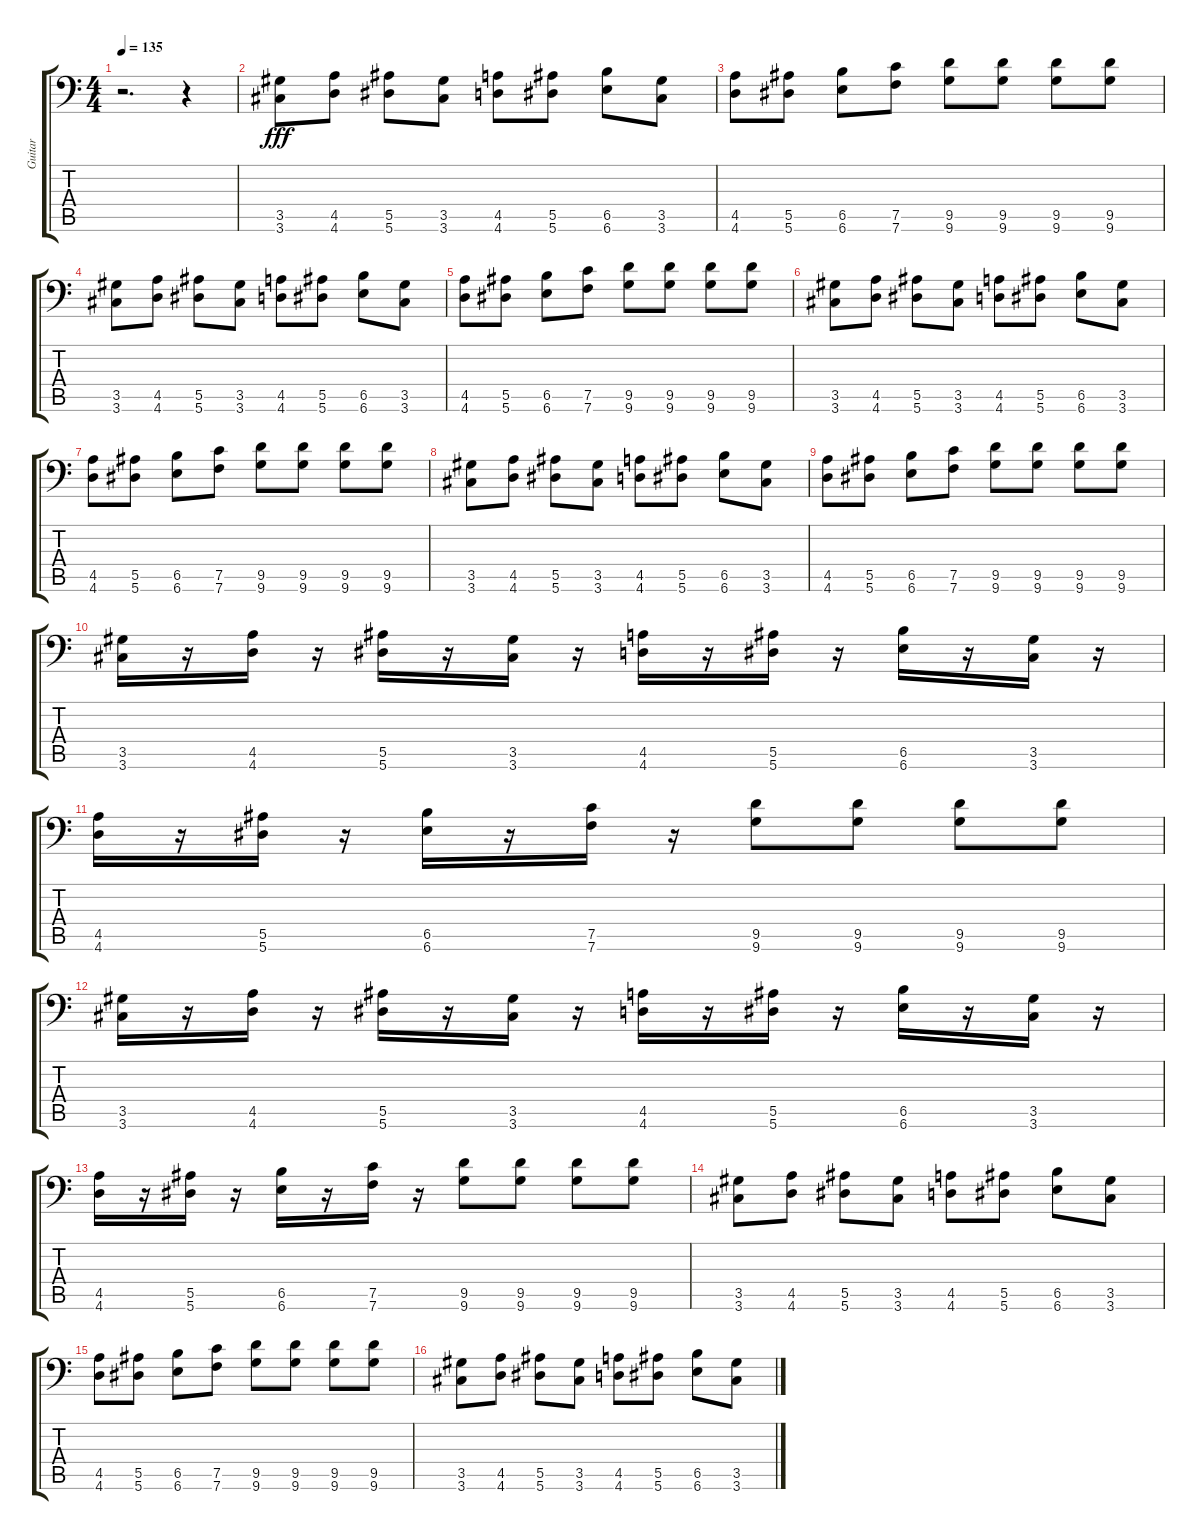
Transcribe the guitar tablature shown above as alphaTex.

\track ("Guitar" "Guitar") {instrument distortionguitar}
\staff {score tabs}
\tuning (C4 G3 Eb3 Bb2 F2 Bb1) {hide}
\ts (4 4)
\tempo 135
\clef f4
\ks c
r.2{d dy fff instrument distortionguitar} r.4 |
(3.5 3.6).8{instrument distortionguitar} (4.5 4.6).8 (5.5 5.6).8 (3.5 3.6).8 (4.5 4.6).8 (5.5 5.6).8 (6.5 6.6).8 (3.5 3.6).8 |
(4.5 4.6).8 (5.5 5.6).8 (6.5 6.6).8 (7.5 7.6).8 (9.5 9.6).8 (9.5 9.6).8 (9.5 9.6).8 (9.5 9.6).8 |
(3.5 3.6).8 (4.5 4.6).8 (5.5 5.6).8 (3.5 3.6).8 (4.5 4.6).8 (5.5 5.6).8 (6.5 6.6).8 (3.5 3.6).8 |
(4.5 4.6).8 (5.5 5.6).8 (6.5 6.6).8 (7.5 7.6).8 (9.5 9.6).8 (9.5 9.6).8 (9.5 9.6).8 (9.5 9.6).8 |
(3.5 3.6).8 (4.5 4.6).8 (5.5 5.6).8 (3.5 3.6).8 (4.5 4.6).8 (5.5 5.6).8 (6.5 6.6).8 (3.5 3.6).8 |
(4.5 4.6).8 (5.5 5.6).8 (6.5 6.6).8 (7.5 7.6).8 (9.5 9.6).8 (9.5 9.6).8 (9.5 9.6).8 (9.5 9.6).8 |
(3.5 3.6).8 (4.5 4.6).8 (5.5 5.6).8 (3.5 3.6).8 (4.5 4.6).8 (5.5 5.6).8 (6.5 6.6).8 (3.5 3.6).8 |
(4.5 4.6).8 (5.5 5.6).8 (6.5 6.6).8 (7.5 7.6).8 (9.5 9.6).8 (9.5 9.6).8 (9.5 9.6).8 (9.5 9.6).8 |
(3.5 3.6).16 r.16 (4.5 4.6).16 r.16 (5.5 5.6).16 r.16 (3.5 3.6).16 r.16 (4.5 4.6).16 r.16 (5.5 5.6).16 r.16 (6.5 6.6).16 r.16 (3.5 3.6).16 r.16 |
(4.5 4.6).16 r.16 (5.5 5.6).16 r.16 (6.5 6.6).16 r.16 (7.5 7.6).16 r.16 (9.5 9.6).8 (9.5 9.6).8 (9.5 9.6).8 (9.5 9.6).8 |
(3.5 3.6).16 r.16 (4.5 4.6).16 r.16 (5.5 5.6).16 r.16 (3.5 3.6).16 r.16 (4.5 4.6).16 r.16 (5.5 5.6).16 r.16 (6.5 6.6).16 r.16 (3.5 3.6).16 r.16 |
(4.5 4.6).16 r.16 (5.5 5.6).16 r.16 (6.5 6.6).16 r.16 (7.5 7.6).16 r.16 (9.5 9.6).8 (9.5 9.6).8 (9.5 9.6).8 (9.5 9.6).8 |
(3.5 3.6).8 (4.5 4.6).8 (5.5 5.6).8 (3.5 3.6).8 (4.5 4.6).8 (5.5 5.6).8 (6.5 6.6).8 (3.5 3.6).8 |
(4.5 4.6).8 (5.5 5.6).8 (6.5 6.6).8 (7.5 7.6).8 (9.5 9.6).8 (9.5 9.6).8 (9.5 9.6).8 (9.5 9.6).8 |
(3.5 3.6).8 (4.5 4.6).8 (5.5 5.6).8 (3.5 3.6).8 (4.5 4.6).8 (5.5 5.6).8 (6.5 6.6).8 (3.5 3.6).8
